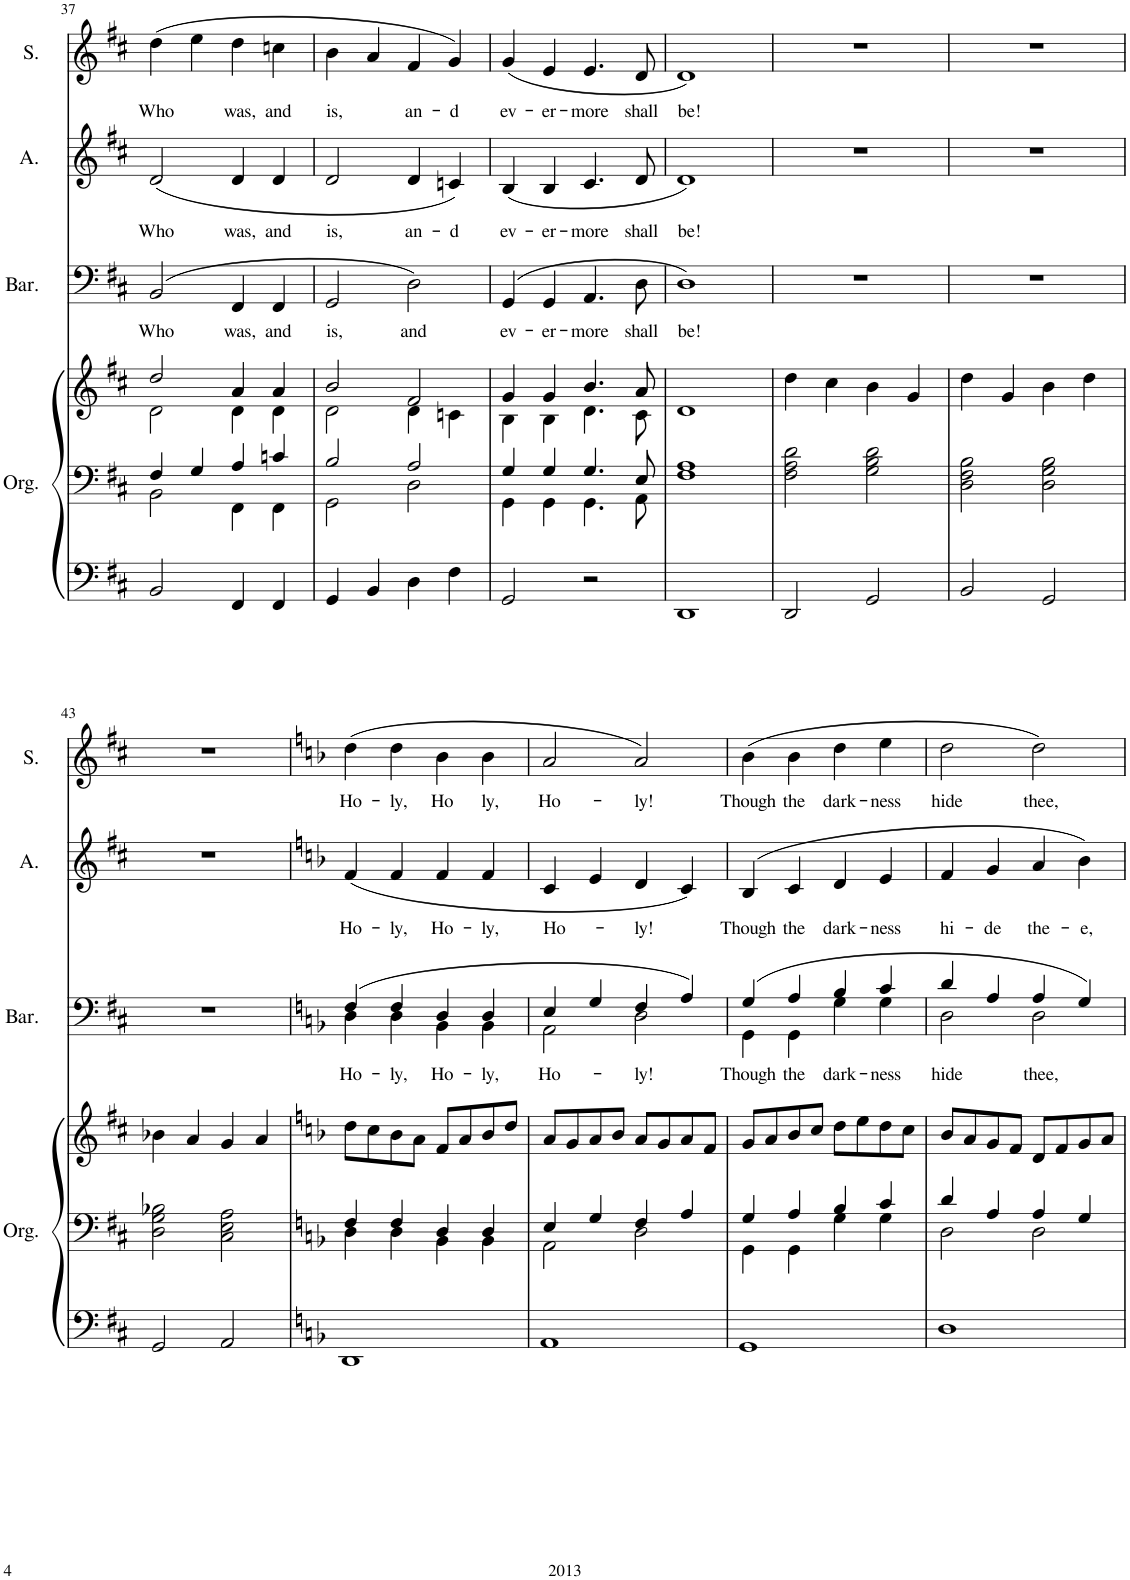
**kern	**kern	**kern	**kern	**text	**kern	**text	**kern	**text
*part4	*part4	*part4	*part3	*part3	*part2	*part2	*part1	*part1
*staff6	*staff5	*staff4	*staff3	*staff3	*staff2	*staff2	*staff1	*staff1
*I"Organ	*	*	*I"Baritone	*	*I"Alto	*	*I"Soprano	*
*I'Org.	*	*	*I'Bar.	*	*I'A.	*	*I'S.	*
!!LO:PB:g=z
*clefF4	*clefF4	*clefG2	*clefF4	*	*clefG2	*	*clefG2	*
*k[f#c#]	*k[f#c#]	*k[f#c#]	*k[f#c#]	*	*k[f#c#]	*	*k[f#c#]	*
*M4/4	*M4/4	*M4/4	*M4/4	*	*M4/4	*	*M4/4	*
=37	=37	=37	=37	=37	=37	=37	=37	=37
*	*^	*^	*	*	*	*	*	*
!	!	!	!	!	!	!LO:LY:b	!	!LO:LY:b	!	!LO:LY:b
2BB/	4F#/	2BB\	2dd/	2d\	(2BB/	Who	(2d/	Who	(4dd\	Who
.	4G/	.	.	.	.	.	.	.	4ee\	.
!	!	!	!	!	!	!LO:LY:b	!	!LO:LY:b	!	!LO:LY:b
4FF#/	4A/	4FF#\	4a/	4d\	4FF#/	was,	4d/	was,	4dd\	was,
!	!	!	!	!	!	!LO:LY:b	!	!LO:LY:b	!	!LO:LY:b
4FF#/	4cn/	4FF#\	4a/	4d\	4FF#/	and	4d/	and	4ccn\	and
=38	=38	=38	=38	=38	=38	=38	=38	=38	=38	=38
!	!	!	!	!	!	!LO:LY:b	!	!LO:LY:b	!	!LO:LY:b
4GG/	2B/	2GG\	2b/	2d\	2GG/	is,	2d/	is,	4b\	is,
4BB/	.	.	.	.	.	.	.	.	4a/	.
!	!	!	!	!	!	!LO:LY:b	!	!LO:LY:b	!	!LO:LY:b
4D\	2A/	2D\	2f#/	4d\	2D\)	and	4d/	an-	4f#/	an-
!	!	!	!	!	!	!	!	!LO:LY:b	!	!LO:LY:b
4F#\	.	.	.	4cn\	.	.	4cn/)	-d	4g/)	-d
=39	=39	=39	=39	=39	=39	=39	=39	=39	=39	=39
!	!	!	!	!	!	!LO:LY:b	!	!LO:LY:b	!	!LO:LY:b
2GG/	4G/	4GG\	4g/	4B\	(4GG/	ev-	(4B/	ev-	(4g/	ev-
!	!	!	!	!	!	!LO:LY:b	!	!LO:LY:b	!	!LO:LY:b
.	4G/	4GG\	4g/	4B\	4GG/	-er-	4B/	-er-	4e/	-er-
!	!	!	!	!	!	!LO:LY:b	!	!LO:LY:b	!	!LO:LY:b
2r	4.G/	4.GG\	4.b/	4.d\	4.AA/	-more	4.c#/	-more	4.e/	-more
!	!	!	!	!	!	!LO:LY:b	!	!LO:LY:b	!	!LO:LY:b
.	8E/	8AA\	8a/	8c#\	8D\	shall	8d/	shall	8d/	shall
=40	=40	=40	=40	=40	=40	=40	=40	=40	=40	=40
!	!	!	!	!	!	!LO:LY:b	!	!LO:LY:b	!	!LO:LY:b
*	*v	*v	*	*	*	*	*	*	*	*
*	*	*v	*v	*	*	*	*	*	*
1DD	1F# 1A	1d	1D)	be!	1d)	be!	1d)	be!
=41	=41	=41	=41	=41	=41	=41	=41	=41
2DD/	2F#\ 2A\ 2d\	4dd\	1r	.	1r	.	1r	.
.	.	4cc#\	.	.	.	.	.	.
2GG/	2G\ 2B\ 2d\	4b\	.	.	.	.	.	.
.	.	4g/	.	.	.	.	.	.
=42	=42	=42	=42	=42	=42	=42	=42	=42
2BB/	2D\ 2F#\ 2B\	4dd\	1r	.	1r	.	1r	.
.	.	4g/	.	.	.	.	.	.
2GG/	2D\ 2G\ 2B\	4b\	.	.	.	.	.	.
.	.	4dd\	.	.	.	.	.	.
!!LO:LB:g=z
=43	=43	=43	=43	=43	=43	=43	=43	=43
2GG/	2D\ 2G\ 2B-X\	4b-X\	1r	.	1r	.	1r	.
.	.	4a/	.	.	.	.	.	.
2AA/	2C#\ 2E\ 2A\	4g/	.	.	.	.	.	.
.	.	4a/	.	.	.	.	.	.
=44	=44	=44	=44	=44	=44	=44	=44	=44
*k[b-]	*k[b-]	*k[b-]	*k[b-]	*	*k[b-]	*	*k[b-]	*
*	*^	*	*^	*	*	*	*	*
!	!	!	!	!	!	!LO:LY:b	!	!LO:LY:b	!	!LO:LY:b
1DD	4F/	4D\	8dd\L	(4F/	4D\	Ho-	(4f/	Ho-	(4dd\	Ho-
.	.	.	8cc\	.	.	.	.	.	.	.
!	!	!	!	!	!	!LO:LY:b	!	!LO:LY:b	!	!LO:LY:b
.	4F/	4D\	8b-\	4F/	4D\	-ly,	4f/	-ly,	4dd\	-ly,
.	.	.	8a\J	.	.	.	.	.	.	.
!	!	!	!	!	!	!LO:LY:b	!	!LO:LY:b	!	!LO:LY:b
.	4D/	4BB-\	8f/L	4D/	4BB-\	Ho-	4f/	Ho-	4b-\	Ho
.	.	.	8a/	.	.	.	.	.	.	.
!	!	!	!	!	!	!LO:LY:b	!	!LO:LY:b	!	!LO:LY:b
.	4D/	4BB-\	8b-/	4D/	4BB-\	-ly,	4f/	-ly,	4b-\	ly,
.	.	.	8dd/J	.	.	.	.	.	.	.
=45	=45	=45	=45	=45	=45	=45	=45	=45	=45	=45
!	!	!	!	!	!	!LO:LY:b	!	!LO:LY:b	!	!LO:LY:b
1AA	4E/	2AA\	8a/L	4E/	2AA\	Ho-	4c/	Ho-	2a/	Ho-
.	.	.	8g/	.	.	.	.	.	.	.
.	4G/	.	8a/	4G/	.	.	4e/	.	.	.
.	.	.	8b-/J	.	.	.	.	.	.	.
!	!	!	!	!	!	!LO:LY:b	!	!LO:LY:b	!	!LO:LY:b
.	4F/	2D\	8a/L	4F/	2D\	-ly!	4d/	-ly!	2a/)	-ly!
.	.	.	8g/	.	.	.	.	.	.	.
.	4A/	.	8a/	4A/)	.	.	4c/)	.	.	.
.	.	.	8f/J	.	.	.	.	.	.	.
=46	=46	=46	=46	=46	=46	=46	=46	=46	=46	=46
!	!	!	!	!	!	!LO:LY:b	!	!LO:LY:b	!	!LO:LY:b
1GG	4G/	4GG\	8g/L	(4G/	4GG\	Though	(4B-/	Though	(4b-\	Though
.	.	.	8a/	.	.	.	.	.	.	.
!	!	!	!	!	!	!LO:LY:b	!	!LO:LY:b	!	!LO:LY:b
.	4A/	4GG\	8b-/	4A/	4GG\	the	4c/	the	4b-\	the
.	.	.	8cc/J	.	.	.	.	.	.	.
!	!	!	!	!	!	!LO:LY:b	!	!LO:LY:b	!	!LO:LY:b
.	4B-/	4G\	8dd\L	4B-/	4G\	dark-	4d/	dark-	4dd\	dark-
.	.	.	8ee\	.	.	.	.	.	.	.
!	!	!	!	!	!	!LO:LY:b	!	!LO:LY:b	!	!LO:LY:b
.	4c/	4G\	8dd\	4c/	4G\	-ness	4e/	-ness	4ee\	-ness
.	.	.	8cc\J	.	.	.	.	.	.	.
=47	=47	=47	=47	=47	=47	=47	=47	=47	=47	=47
!	!	!	!	!	!	!LO:LY:b	!	!LO:LY:b	!	!LO:LY:b
1D	4d/	2D\	8b-/L	4d/	2D\	hide	4f/	hi-	2dd\	hide
.	.	.	8a/	.	.	.	.	.	.	.
!	!	!	!	!	!	!	!	!LO:LY:b	!	!
.	4A/	.	8g/	4A/	.	.	4g/	-de	.	.
.	.	.	8f/J	.	.	.	.	.	.	.
!	!	!	!	!	!	!LO:LY:b	!	!LO:LY:b	!	!LO:LY:b
.	4A/	2D\	8d/L	4A/	2D\	thee,	4a/	the-	2dd\)	thee,
.	.	.	8f/	.	.	.	.	.	.	.
!	!	!	!	!	!	!	!	!LO:LY:b	!	!
.	4G/	.	8g/	4G/)	.	.	4b-\)	-e,	.	.
.	.	.	8a/J	.	.	.	.	.	.	.
*	*v	*v	*	*v	*v	*	*	*	*	*
=	=	=	=	=	=	=	=	=
*-	*-	*-	*-	*-	*-	*-	*-	*-
